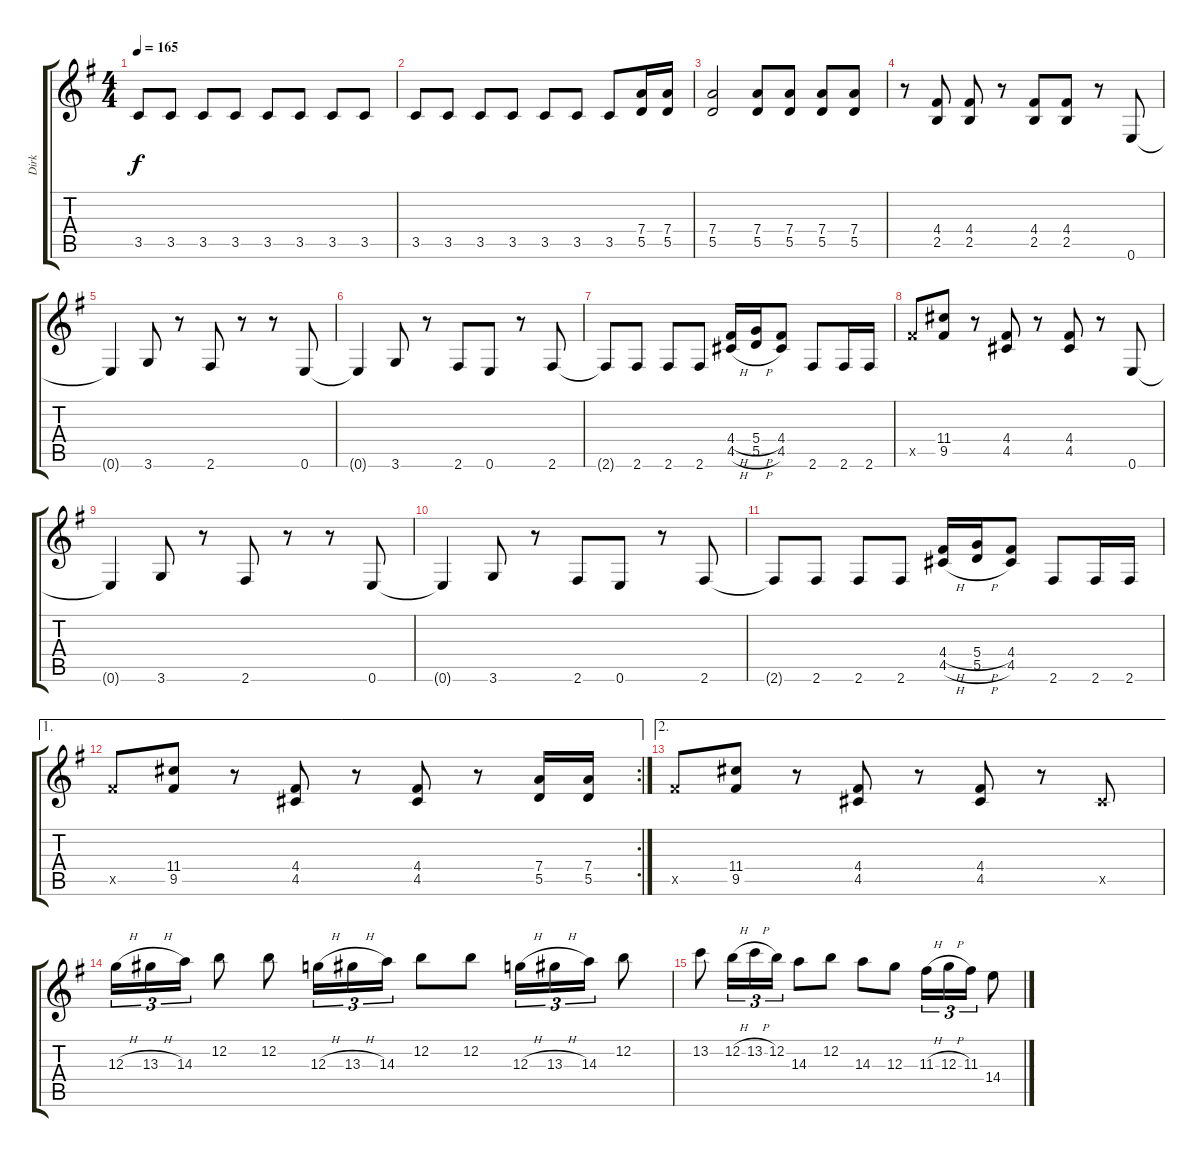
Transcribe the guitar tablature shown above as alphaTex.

\track ("Dirk" "Dirk") {instrument distortionguitar}
\staff {score tabs}
\tuning (E4 B3 G3 D3 A2 E2) {hide}
\ts (4 4)
\tempo 165
\clef g2
\ks g
3.5.8{dy f} 3.5.8 3.5.8 3.5.8 3.5.8 3.5.8 3.5.8 3.5.8 |
3.5.8 3.5.8 3.5.8 3.5.8 3.5.8 3.5.8 3.5.8 (7.4 5.5).16 (7.4 5.5).16 |
(7.4 5.5).2 (7.4 5.5).8 (7.4 5.5).8 (7.4 5.5).8 (7.4 5.5).8 |
r.8 (4.4 2.5).8 (4.4 2.5).8 r.8 (4.4 2.5).8 (4.4 2.5).8 r.8 0.6.8 |
0.6{t}.4 3.6.8 r.8 2.6.8 r.8 r.8 0.6.8 |
0.6{t}.4 3.6.8 r.8 2.6.8 0.6.8 r.8 2.6.8 |
2.6{t}.8 2.6.8 2.6.8 2.6.8 (4.4{h} 4.5{h}).16 (5.4{h} 5.5{h}).16 (4.4 4.5).8 2.6.8 2.6.16 2.6.16 |
9.5{x}.8 (11.4 9.5).8 r.8 (4.4 4.5).8 r.8 (4.4 4.5).8 r.8 0.6.8 |
0.6{t}.4 3.6.8 r.8 2.6.8 r.8 r.8 0.6.8 |
0.6{t}.4 3.6.8 r.8 2.6.8 0.6.8 r.8 2.6.8 |
2.6{t}.8 2.6.8 2.6.8 2.6.8 (4.4{h} 4.5{h}).16 (5.4{h} 5.5{h}).16 (4.4 4.5).8 2.6.8 2.6.16 2.6.16 |
\ae 1
\rc 2
9.5{x}.8 (11.4 9.5).8 r.8 (4.4 4.5).8 r.8 (4.4 4.5).8 r.8 (7.4 5.5).16 (7.4 5.5).16 |
\ae 2
9.5{x}.8 (11.4 9.5).8 r.8 (4.4 4.5).8 r.8 (4.4 4.5).8 r.8 4.5{x}.8 |
12.3{h}.16{tu (3 2)} 13.3{h}.16{tu (3 2)} 14.3.16{tu (3 2)} 12.2.8 12.2.8 12.3{h}.16{tu (3 2)} 13.3{h}.16{tu (3 2)} 14.3.16{tu (3 2)} 12.2.8 12.2.8 12.3{h}.16{tu (3 2)} 13.3{h}.16{tu (3 2)} 14.3.16{tu (3 2)} 12.2.8 |
13.2.8 12.2{h}.16{tu (3 2)} 13.2{h}.16{tu (3 2)} 12.2.16{tu (3 2)} 14.3.8 12.2.8 14.3.8 12.3.8 11.3{h}.16{tu (3 2)} 12.3{h}.16{tu (3 2)} 11.3.16{tu (3 2)} 14.4.8
